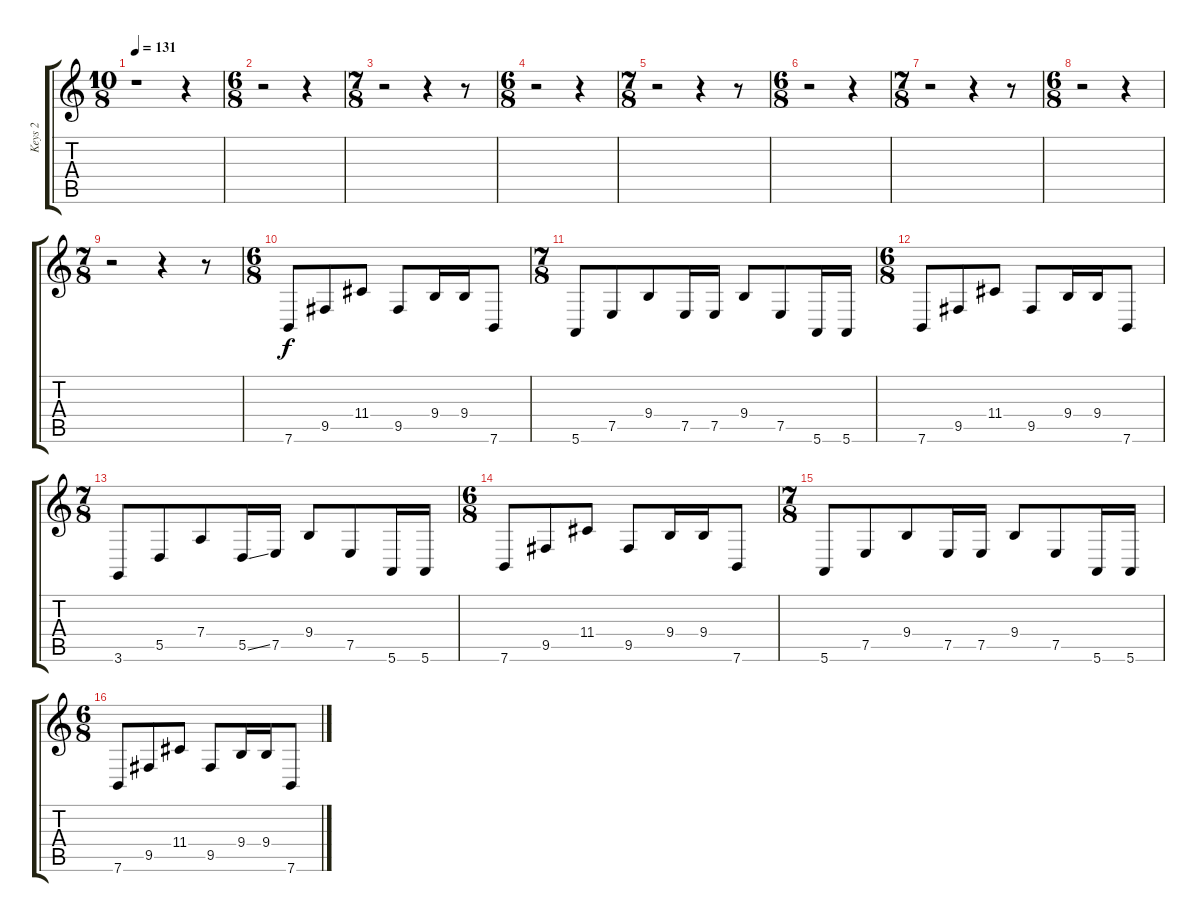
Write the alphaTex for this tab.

\track ("Keys 2" "Keys 2") {instrument rockorgan}
\staff {score tabs}
\tuning (E4 B3 G3 D3 A2 E2) {hide}
\ts (10 8)
\tempo 131
\clef g2
\ks c
r.1{dy f} r.4 |
\ts (6 8)
r.2 r.4 |
\ts (7 8)
r.2 r.4 r.8 |
\ts (6 8)
r.2 r.4 |
\ts (7 8)
r.2 r.4 r.8 |
\ts (6 8)
r.2 r.4 |
\ts (7 8)
r.2 r.4 r.8 |
\ts (6 8)
r.2 r.4 |
\ts (7 8)
r.2 r.4 r.8 |
\ts (6 8)
7.6.8 9.5.8 11.4.8 9.5.8 9.4.16 9.4.16 7.6.8 |
\ts (7 8)
5.6.8 7.5.8 9.4.8 7.5.16 7.5.16 9.4.8 7.5.8 5.6.16 5.6.16 |
\ts (6 8)
7.6.8 9.5.8 11.4.8 9.5.8 9.4.16 9.4.16 7.6.8 |
\ts (7 8)
3.6.8 5.5.8 7.4.8 5.5{ss}.16 7.5.16 9.4.8 7.5.8 5.6.16 5.6.16 |
\ts (6 8)
7.6.8 9.5.8 11.4.8 9.5.8 9.4.16 9.4.16 7.6.8 |
\ts (7 8)
5.6.8 7.5.8 9.4.8 7.5.16 7.5.16 9.4.8 7.5.8 5.6.16 5.6.16 |
\ts (6 8)
7.6.8 9.5.8 11.4.8 9.5.8 9.4.16 9.4.16 7.6.8
